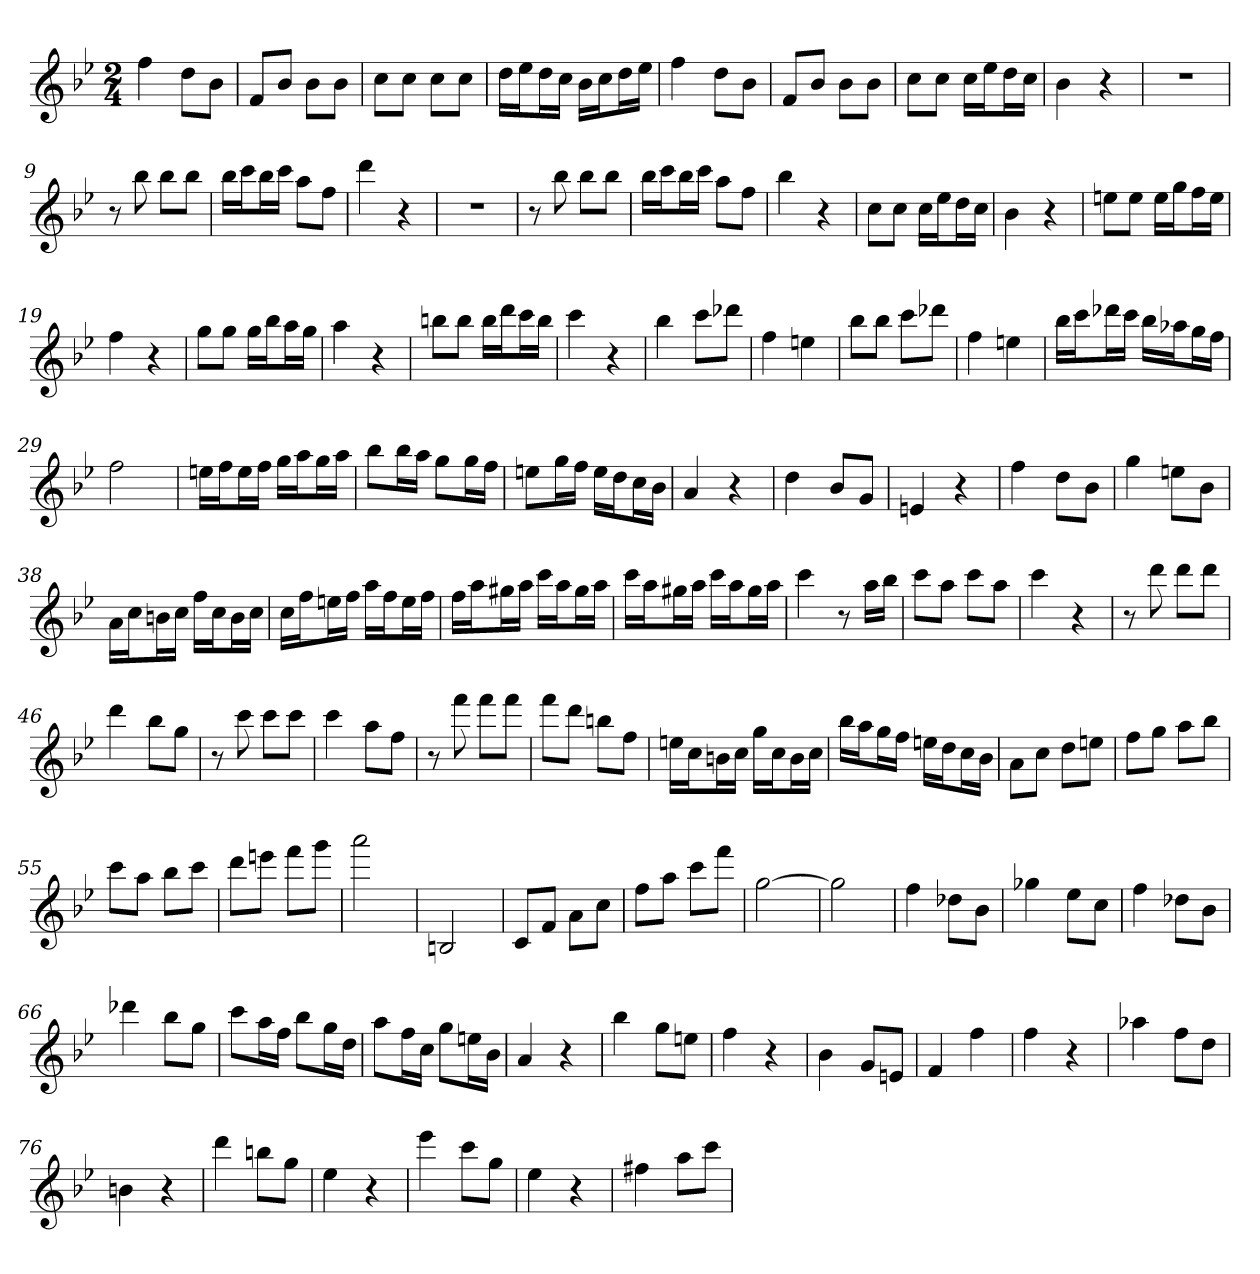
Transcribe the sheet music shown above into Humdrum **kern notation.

**kern
*part1
*staff1
*k[b-e-]
*B-:
*M2/4
=
4ff
8ddL
8b-J
=1
8fL
8b-J
8b-L
8b-J
=2
8ccL
8ccJ
8ccL
8ccJ
=3
16ddLL
16ee-J
16ddL
16ccJJ
16b-LL
16ccJ
16ddL
16ee-JJ
=4
4ff
8ddL
8b-J
=5
8fL
8b-J
8b-L
8b-J
=6
8ccL
8ccJ
16ccLL
16ee-J
16ddL
16ccJJ
=7
4b-
4r
=8
2r
=9
8r
8bb-
8bb-L
8bb-J
=10
16bb-LL
16cccJ
16bb-L
16cccJJ
8aaL
8ffJ
=11
4ddd
4r
=12
2r
=13
8r
8bb-
8bb-L
8bb-J
=14
16bb-LL
16cccJ
16bb-L
16cccJJ
8aaL
8ffJ
=15
4bb-
4r
=16
8ccL
8ccJ
16ccLL
16ee-J
16ddL
16ccJJ
=17
4b-
4r
=18
8eenL
8eeJ
16eeLL
16ggJ
16ffL
16eeJJ
=19
4ff
4r
=20
8ggL
8ggJ
16ggLL
16bb-J
16aaL
16ggJJ
=21
4aa
4r
=22
8bbnL
8bbJ
16bbLL
16dddJ
16cccL
16bbJJ
=23
4ccc
4r
=24
4bb-
8cccL
8ddd-XJ
=25
4ff
4een
=26
8bb-L
8bb-J
8cccL
8ddd-XJ
=27
4ff
4een
=28
16bb-LL
16cccJ
16ddd-XL
16cccJJ
16bb-LL
16aa-XJ
16ggL
16ffJJ
=29
2ff
=30
16eenLL
16ffJ
16eeL
16ffJJ
16ggLL
16aaJ
16ggL
16aaJJ
=31
8bb-L
16bb-L
16aaJJ
8ggL
16ggL
16ffJJ
=32
8eenL
16ggL
16ffJJ
16eeLL
16ddJ
16ccL
16b-JJ
=33
4a
4r
=34
4dd
8b-L
8gJ
=35
4en
4r
=36
4ff
8ddL
8b-J
=37
4gg
8eenL
8b-J
=38
16aLL
16ccJ
16bnL
16ccJJ
16ffLL
16ccJ
16bL
16ccJJ
=39
16ccLL
16ffJ
16eenL
16ffJJ
16aaLL
16ffJ
16eeL
16ffJJ
=40
16ffLL
16aaJ
16gg#XL
16aaJJ
16cccLL
16aaJ
16gg#L
16aaJJ
=41
16cccLL
16aaJ
16gg#XL
16aaJJ
16cccLL
16aaJ
16gg#L
16aaJJ
=42
4ccc
8r
16aaLL
16bb-JJ
=43
8cccL
8aaJ
8cccL
8aaJ
=44
4ccc
4r
=45
8r
8ddd
8dddL
8dddJ
=46
4ddd
8bb-L
8ggJ
=47
8r
8ccc
8cccL
8cccJ
=48
4ccc
8aaL
8ffJ
=49
8r
8fff
8fffL
8fffJ
=50
8fffL
8dddJ
8bbnL
8ffJ
=51
16eenLL
16ccJ
16bnL
16ccJJ
16ggLL
16ccJ
16bL
16ccJJ
=52
16bb-LL
16aaJ
16ggL
16ffJJ
16eenLL
16ddJ
16ccL
16b-JJ
=53
8aL
8ccJ
8ddL
8eenJ
=54
8ffL
8ggJ
8aaL
8bb-J
=55
8cccL
8aaJ
8bb-L
8cccJ
=56
8dddL
8eeenJ
8fffL
8gggJ
=57
2aaa
=58
2Bn
=59
8cL
8fJ
8aL
8ccJ
=60
8ffL
8aaJ
8cccL
8fffJ
=61
[2gg
=62
2gg]
=63
4ff
8dd-XL
8b-J
=64
4gg-X
8ee-L
8ccJ
=65
4ff
8dd-XL
8b-J
=66
4ddd-X
8bb-L
8ggJ
=67
8cccL
16aaL
16ffJJ
8bb-L
16ggL
16ddJJ
=68
8aaL
16ffL
16ccJJ
8ggL
16eenL
16b-JJ
=69
4a
4r
=70
4bb-
8ggL
8eenJ
=71
4ff
4r
=72
4b-
8gL
8enJ
=73
4f
4ff
=74
4ff
4r
=75
4aa-X
8ffL
8ddJ
=76
4bn
4r
=77
4ddd
8bbnL
8ggJ
=78
4ee-
4r
=79
4eee-
8cccL
8ggJ
=80
4ee-
4r
=81
4ff#X
8aaL
8cccJ
=
*-
